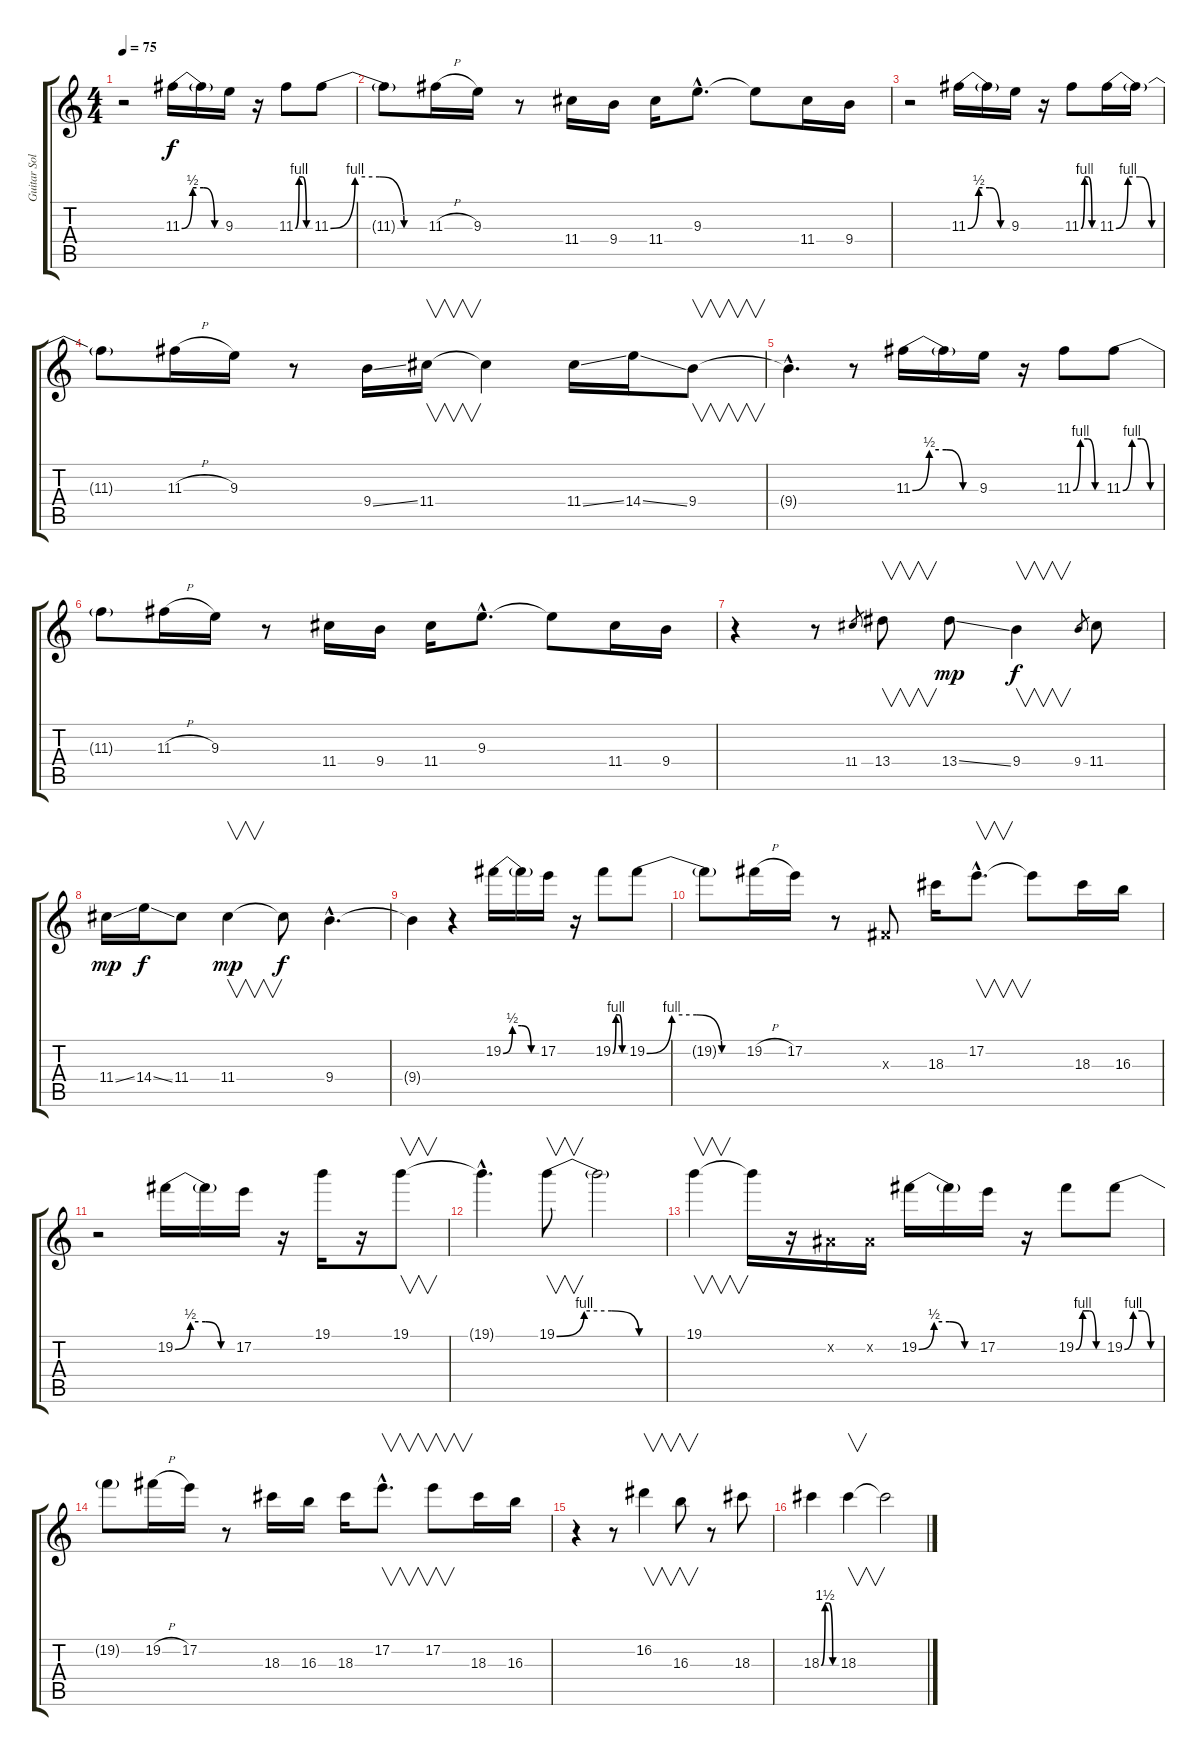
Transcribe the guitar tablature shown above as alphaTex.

\track ("Guitar Solo" "Guitar Sol") {instrument distortionguitar}
\staff {score tabs}
\tuning (E4 B3 G3 D3 A2 E2) {hide}
\ts (4 4)
\tempo 75
\clef g2
\ks c
r.2{dy f instrument distortionguitar} 11.3{be (custom 0 0 15 2 30 2 45 0 60 0)}.16 11.3{t}.16 9.3.16 r.16 11.3{be (custom 0 0 15 4 30 4 45 0 60 0)}.8 11.3{be (custom 0 0 15 4 30 4 45 0 60 0)}.8 |
11.3{t}.8 11.3{h}.16 9.3.16 r.8 11.4.16 9.4.16 11.4.16 9.3{hac}.8{d} 9.3{t}.8 11.4.16 9.4.16 |
r.2 11.3{be (custom 0 0 15 2 30 2 45 0 60 0)}.16 11.3{t}.16 9.3.16 r.16 11.3{be (custom 0 0 15 4 30 4 45 0 60 0)}.8 11.3{be (custom 0 0 15 4 30 4 45 0 60 0)}.16 11.3{t}.16 |
11.3{t}.8 11.3{h}.16 9.3.16 r.8 9.4{ss}.16 11.4.16{v} 11.4{t}.4 11.4{ss}.16 14.4{ss}.16 9.4.8{v} |
9.4{hac t}.4{d} r.8 11.3{be (custom 0 0 15 2 30 2 45 0 60 0)}.16 11.3{t}.16 9.3.16 r.16 11.3{be (custom 0 0 15 4 30 4 45 0 60 0)}.8 11.3{be (custom 0 0 15 4 30 4 45 0 60 0)}.8 |
11.3{t}.8 11.3{h}.16 9.3.16 r.8 11.4.16 9.4.16 11.4.16 9.3{hac}.8{d} 9.3{t}.8 11.4.16 9.4.16 |
r.4 r.8 11.4.8{gr} 13.4.8{v} 13.4{ss}.8{dy mp} 9.4.4{v dy f} 9.4.8{gr} 11.4.8 |
11.4{ss}.16{dy mp} 14.4{ss}.16{dy f} 11.4.8 11.4.4{v dy mp} 11.4{t}.8{dy f} 9.4{hac}.4{d} |
9.4{t}.4 r.4 19.2{be (custom 0 0 15 2 30 2 45 0 60 0)}.16 19.2{t}.16 17.2.16 r.16 19.2{be (custom 0 0 15 4 30 4 45 0 60 0)}.8 19.2{be (custom 0 0 15 4 30 4 45 0 60 0)}.8 |
19.2{t}.8 19.2{h}.16 17.2.16 r.8 -1.3{x}.8 18.3.16 17.2{hac}.8{v d} 17.2{t}.8 18.3.16 16.3.16 |
r.2 19.2{be (custom 0 0 15 2 30 2 45 0 60 0)}.16 19.2{t}.16 17.2.16 r.16 19.1.16 r.16 19.1.8{v} |
19.1{hac t}.4{d} 19.1{be (custom 0 0 15 4 30 4 45 0 60 0)}.8{v} 19.1{t}.2 |
19.1.4{v} 19.1{t}.16 r.16 -1.2{x}.16 -1.2{x}.16 19.2{be (custom 0 0 15 2 30 2 45 0 60 0)}.16 19.2{t}.16 17.2.16 r.16 19.2{be (custom 0 0 15 4 30 4 45 0 60 0)}.8 19.2{be (custom 0 0 15 4 30 4 45 0 60 0)}.8 |
19.2{t}.8 19.2{h}.16 17.2.16 r.8 18.3.16 16.3.16 18.3.16 17.2{hac}.8{v d} 17.2.8{v} 18.3.16 16.3.16 |
r.4 r.8 16.2.4{v} 16.3.8{v} r.8 18.3.8 |
18.3{be (custom 0 0 15 6 30 6 45 0 60 0)}.4 18.3.4{v} 18.3{t}.2
